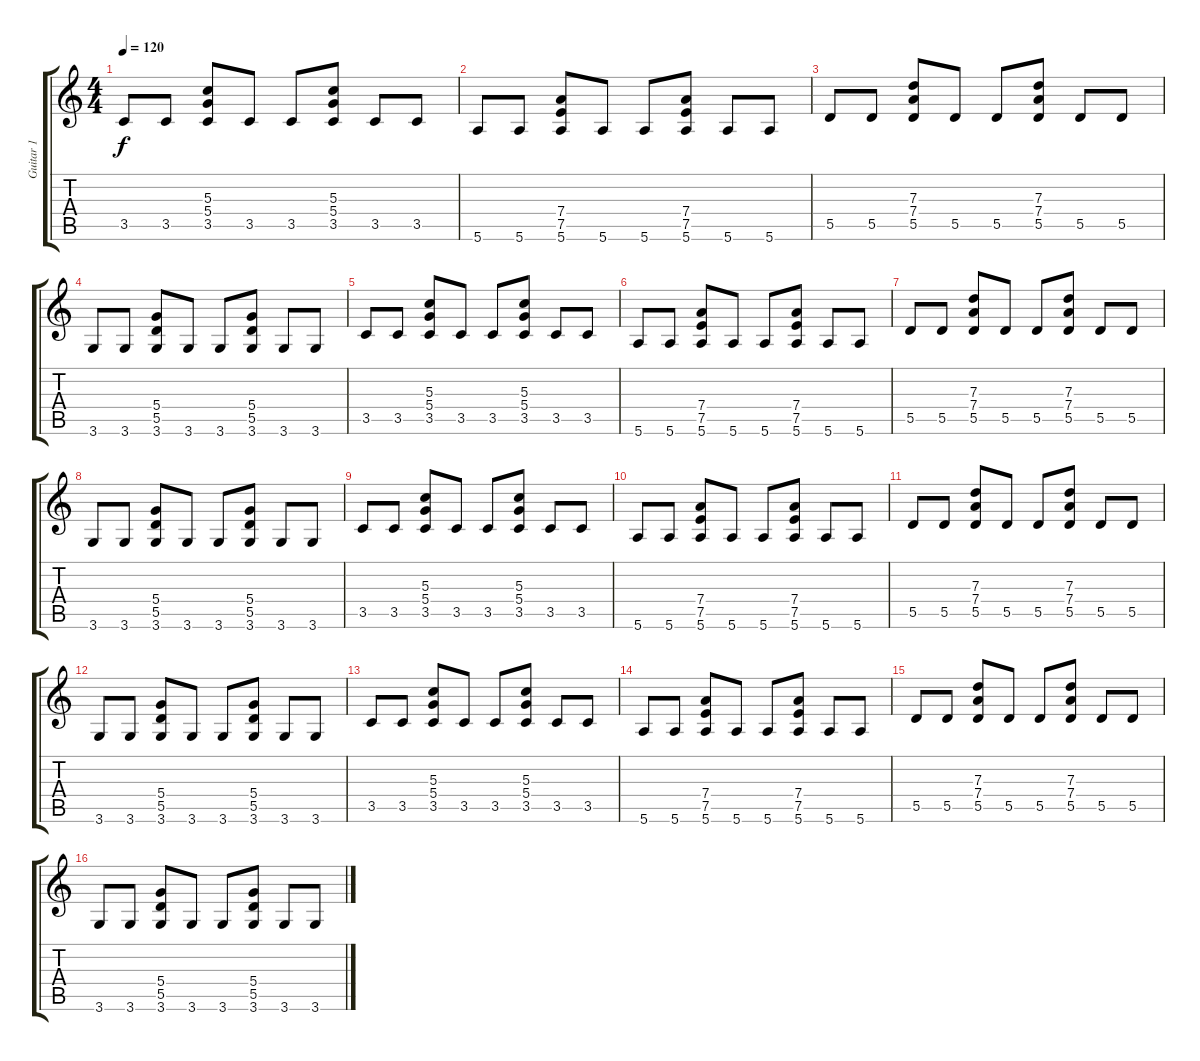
\track ("Guitar 1" "Guitar 1") {instrument distortionguitar}
\staff {score tabs}
\tuning (E4 B3 G3 D3 A2 E2) {hide}
\ts (4 4)
\tempo 120
\clef g2
\ks c
3.5.8{dy f} 3.5.8 (5.3 5.4 3.5).8 3.5.8 3.5.8 (5.3 5.4 3.5).8 3.5.8 3.5.8 |
5.6.8 5.6.8 (7.4 7.5 5.6).8 5.6.8 5.6.8 (7.4 7.5 5.6).8 5.6.8 5.6.8 |
5.5.8 5.5.8 (7.3 7.4 5.5).8 5.5.8 5.5.8 (7.3 7.4 5.5).8 5.5.8 5.5.8 |
3.6.8 3.6.8 (5.4 5.5 3.6).8 3.6.8 3.6.8 (5.4 5.5 3.6).8 3.6.8 3.6.8 |
3.5.8{volume 10} 3.5.8 (5.3 5.4 3.5).8 3.5.8 3.5.8 (5.3 5.4 3.5).8 3.5.8 3.5.8 |
5.6.8 5.6.8 (7.4 7.5 5.6).8 5.6.8 5.6.8 (7.4 7.5 5.6).8 5.6.8 5.6.8 |
5.5.8 5.5.8 (7.3 7.4 5.5).8 5.5.8 5.5.8 (7.3 7.4 5.5).8 5.5.8 5.5.8 |
3.6.8 3.6.8 (5.4 5.5 3.6).8 3.6.8 3.6.8 (5.4 5.5 3.6).8 3.6.8 3.6.8 |
3.5.8 3.5.8 (5.3 5.4 3.5).8 3.5.8 3.5.8 (5.3 5.4 3.5).8 3.5.8 3.5.8 |
5.6.8 5.6.8 (7.4 7.5 5.6).8 5.6.8 5.6.8 (7.4 7.5 5.6).8 5.6.8 5.6.8 |
5.5.8 5.5.8 (7.3 7.4 5.5).8 5.5.8 5.5.8 (7.3 7.4 5.5).8 5.5.8 5.5.8 |
3.6.8 3.6.8 (5.4 5.5 3.6).8 3.6.8 3.6.8 (5.4 5.5 3.6).8 3.6.8 3.6.8 |
3.5.8 3.5.8 (5.3 5.4 3.5).8 3.5.8 3.5.8 (5.3 5.4 3.5).8 3.5.8 3.5.8 |
5.6.8 5.6.8 (7.4 7.5 5.6).8 5.6.8 5.6.8 (7.4 7.5 5.6).8 5.6.8 5.6.8 |
5.5.8 5.5.8 (7.3 7.4 5.5).8 5.5.8 5.5.8 (7.3 7.4 5.5).8 5.5.8 5.5.8 |
3.6.8 3.6.8 (5.4 5.5 3.6).8 3.6.8 3.6.8 (5.4 5.5 3.6).8 3.6.8 3.6.8
